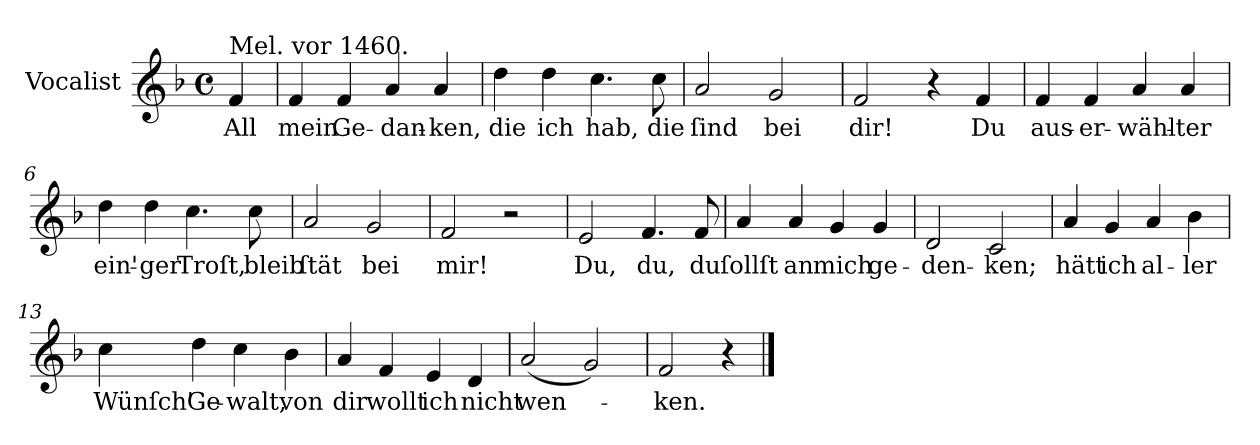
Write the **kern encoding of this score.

**kern	**text
*part1	*part1
*staff1	*staff1
*I"Vocalist	*
*k[b-]	*
*F:	*
*M4/4	*
*met(c)	*
=	=
!LO:TX:a:t=Mel. vor 1460.	!
4f	All
=1	=1
4f	mein
4f	Ge-
4a	-dan-
4a	-ken,
=2	=2
4dd	die
4dd	ich
4.cc	hab,
8cc	die
=3	=3
2a	ſind
2g	bei
=4	=4
2f	dir!
4r	.
4f	Du
=5	=5
4f	aus-
4f	-er-
4a	-wähl-
4a	-ter
=6	=6
4dd	ein'-
4dd	-ger
4.cc	Troſt,
8cc	bleib
=7	=7
2a	ſtät
2g	bei
=8	=8
2f	mir!
2r	.
=9	=9
2e	Du,
4.f	du,
8f	du
=10	=10
4a	ſollſt
4a	an
4g	mich
4g	ge-
=11	=11
2d	-den-
2c	-ken;
=12	=12
4a	hätt
4g	ich
4a	al-
4b-	-ler
=13	=13
4cc	Wünſch'
4dd	Ge-
4cc	-walt,
4b-	von
=14	=14
4a	dir
4f	wollt
4e	ich
4d	nicht
=15	=15
(2a	wen-
2g)	.
=16	=16
2f	-ken.
4r	.
==	==
*-	*-
